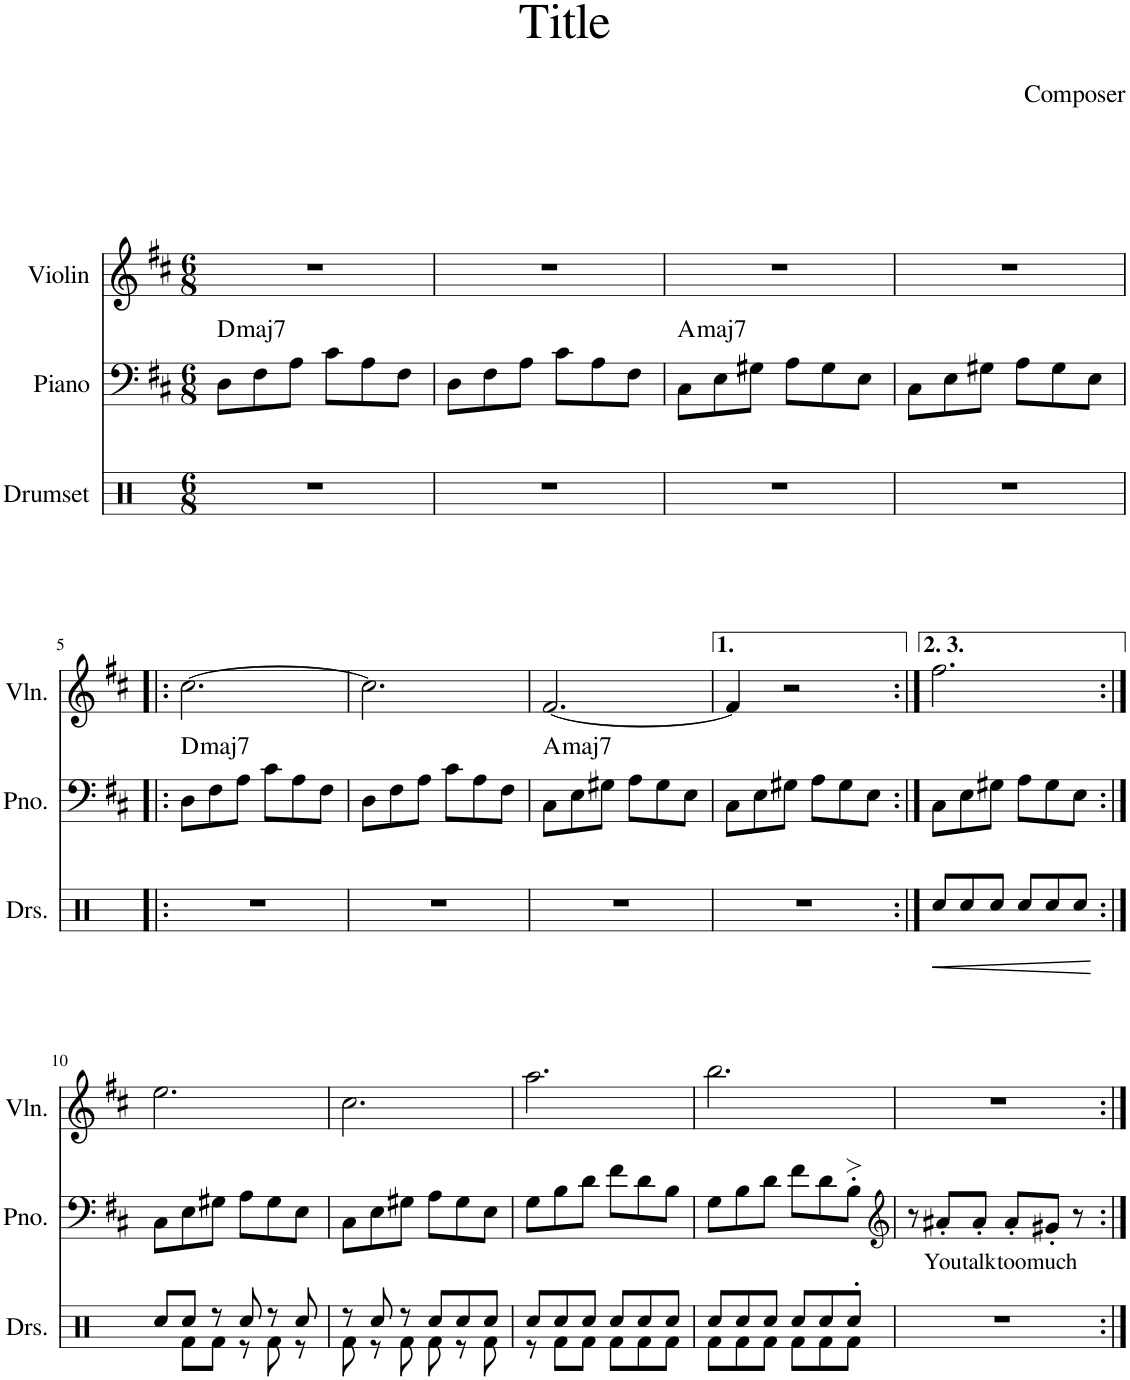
**kern	**dynam	**kern	**text	**harte	**kern
*part3	*part3	*part2	*part2	*part2	*part1
*staff3	*staff3	*staff2	*staff2	*	*staff1
*I"Drumset	*	*I"Piano	*	*	*I"Violin
*I'Drs.	*	*I'Pno.	*	*	*I'Vln.
*clefX	*	*clefF4	*	*	*clefG2
*k[f#c#]	*	*k[f#c#]	*	*	*k[f#c#]
*M6/8	*	*M6/8	*	*	*M6/8
=1	=1	=1	=1	=1	=1
!	!	!	!	!LO:H:kt=maj7	!
2.r	.	8D\L	.	D:maj7	2.r
.	.	8F#\	.	.	.
.	.	8A\J	.	.	.
.	.	8c#\L	.	.	.
.	.	8A\	.	.	.
.	.	8F#\J	.	.	.
=2	=2	=2	=2	=2	=2
2.r	.	8D\L	.	.	2.r
.	.	8F#\	.	.	.
.	.	8A\J	.	.	.
.	.	8c#\L	.	.	.
.	.	8A\	.	.	.
.	.	8F#\J	.	.	.
=3	=3	=3	=3	=3	=3
!	!	!	!	!LO:H:kt=maj7	!
2.r	.	8C#\L	.	A:maj7	2.r
.	.	8E\	.	.	.
.	.	8G#X\J	.	.	.
.	.	8A\L	.	.	.
.	.	8G#\	.	.	.
.	.	8E\J	.	.	.
=4	=4	=4	=4	=4	=4
2.r	.	8C#\L	.	.	2.r
.	.	8E\	.	.	.
.	.	8G#X\J	.	.	.
.	.	8A\L	.	.	.
.	.	8G#\	.	.	.
.	.	8E\J	.	.	.
!!LO:LB:g=z
=5!|:	=5!|:	=5!|:	=5!|:	=5!|:	=5!|:
!	!	!	!	!LO:H:kt=maj7	!
2.r	.	8D\L	.	D:maj7	[2.cc#\
.	.	8F#\	.	.	.
.	.	8A\J	.	.	.
.	.	8c#\L	.	.	.
.	.	8A\	.	.	.
.	.	8F#\J	.	.	.
=6	=6	=6	=6	=6	=6
2.r	.	8D\L	.	.	2.cc#\]
.	.	8F#\	.	.	.
.	.	8A\J	.	.	.
.	.	8c#\L	.	.	.
.	.	8A\	.	.	.
.	.	8F#\J	.	.	.
=7	=7	=7	=7	=7	=7
!	!	!	!	!LO:H:kt=maj7	!
2.r	.	8C#\L	.	A:maj7	[2.f#/
.	.	8E\	.	.	.
.	.	8G#X\J	.	.	.
.	.	8A\L	.	.	.
.	.	8G#\	.	.	.
.	.	8E\J	.	.	.
=8	=8	=8	=8	=8	=8
2.r	.	8C#\L	.	.	4f#/]
.	.	8E\	.	.	.
.	.	8G#X\J	.	.	2r
.	.	8A\L	.	.	.
.	.	8G#\	.	.	.
.	.	8E\J	.	.	.
=9:|!	=9:|!	=9:|!	=9:|!	=9:|!	=9:|!
!	!LO:HP:b	!	!	!	!
8Rcc/L	<	8C#\L	.	.	2.ff#\
8Rcc/	.	8E\	.	.	.
8Rcc/J	.	8G#X\J	.	.	.
8Rcc/L	.	8A\L	.	.	.
8Rcc/	.	8G#\	.	.	.
8Rcc/J	.	8E\J	.	.	.
.	[	.	.	.	.
!!LO:LB:g=z
=10:|!	=10:|!	=10:|!	=10:|!	=10:|!	=10:|!
*^	*	*	*	*	*
8Rcc/L	8ryy	.	8C#\L	.	.	2.ee\
8Rcc/J	8Rf\L	.	8E\	.	.	.
8r	8Rf\J	.	8G#X\J	.	.	.
8Rcc/	8r	.	8A\L	.	.	.
8r	8Rf\	.	8G#\	.	.	.
8Rcc/	8r	.	8E\J	.	.	.
=11	=11	=11	=11	=11	=11	=11
8r	8Rf\	.	8C#\L	.	.	2.cc#\
8Rcc/	8r	.	8E\	.	.	.
8r	8Rf\	.	8G#X\J	.	.	.
8Rcc/L	8Rf\	.	8A\L	.	.	.
8Rcc/	8r	.	8G#\	.	.	.
8Rcc/J	8Rf\	.	8E\J	.	.	.
=12	=12	=12	=12	=12	=12	=12
8Rcc/L	8r	.	8G\L	.	.	2.aa\
8Rcc/	8Rf\L	.	8B\	.	.	.
8Rcc/J	8Rf\J	.	8d\J	.	.	.
8Rcc/L	8Rf\L	.	8f#\L	.	.	.
8Rcc/	8Rf\	.	8d\	.	.	.
8Rcc/J	8Rf\J	.	8B\J	.	.	.
=13	=13	=13	=13	=13	=13	=13
8Rcc/L	8Rf\L	.	8G\L	.	.	2.bb\
8Rcc/	8Rf\	.	8B\	.	.	.
8Rcc/J	8Rf\J	.	8d\J	.	.	.
8Rcc/L	8Rf\L	.	8f#\L	.	.	.
8Rcc/	8Rf\	.	8d\	.	.	.
8Rcc'/J	8Rf\J	.	8B'>\J	.	.	.
*v	*v	*	*	*	*	*
=14	=14	=14	=14	=14	=14
*	*	*clefG2	*	*	*
2.r	.	8r	.	.	2.r
!	!	!	!LO:LY:b	!	!
.	.	8a#X'/L	You	.	.
!	!	!	!LO:LY:b	!	!
.	.	8a#'/J	talk	.	.
!	!	!	!LO:LY:b	!	!
.	.	8a#'/L	too	.	.
!	!	!	!LO:LY:b	!	!
.	.	8g#X'/J	much	.	.
.	.	8r	.	.	.
=:|!	=:|!	=:|!	=:|!	=:|!	=:|!
*-	*-	*-	*-	*-	*-
